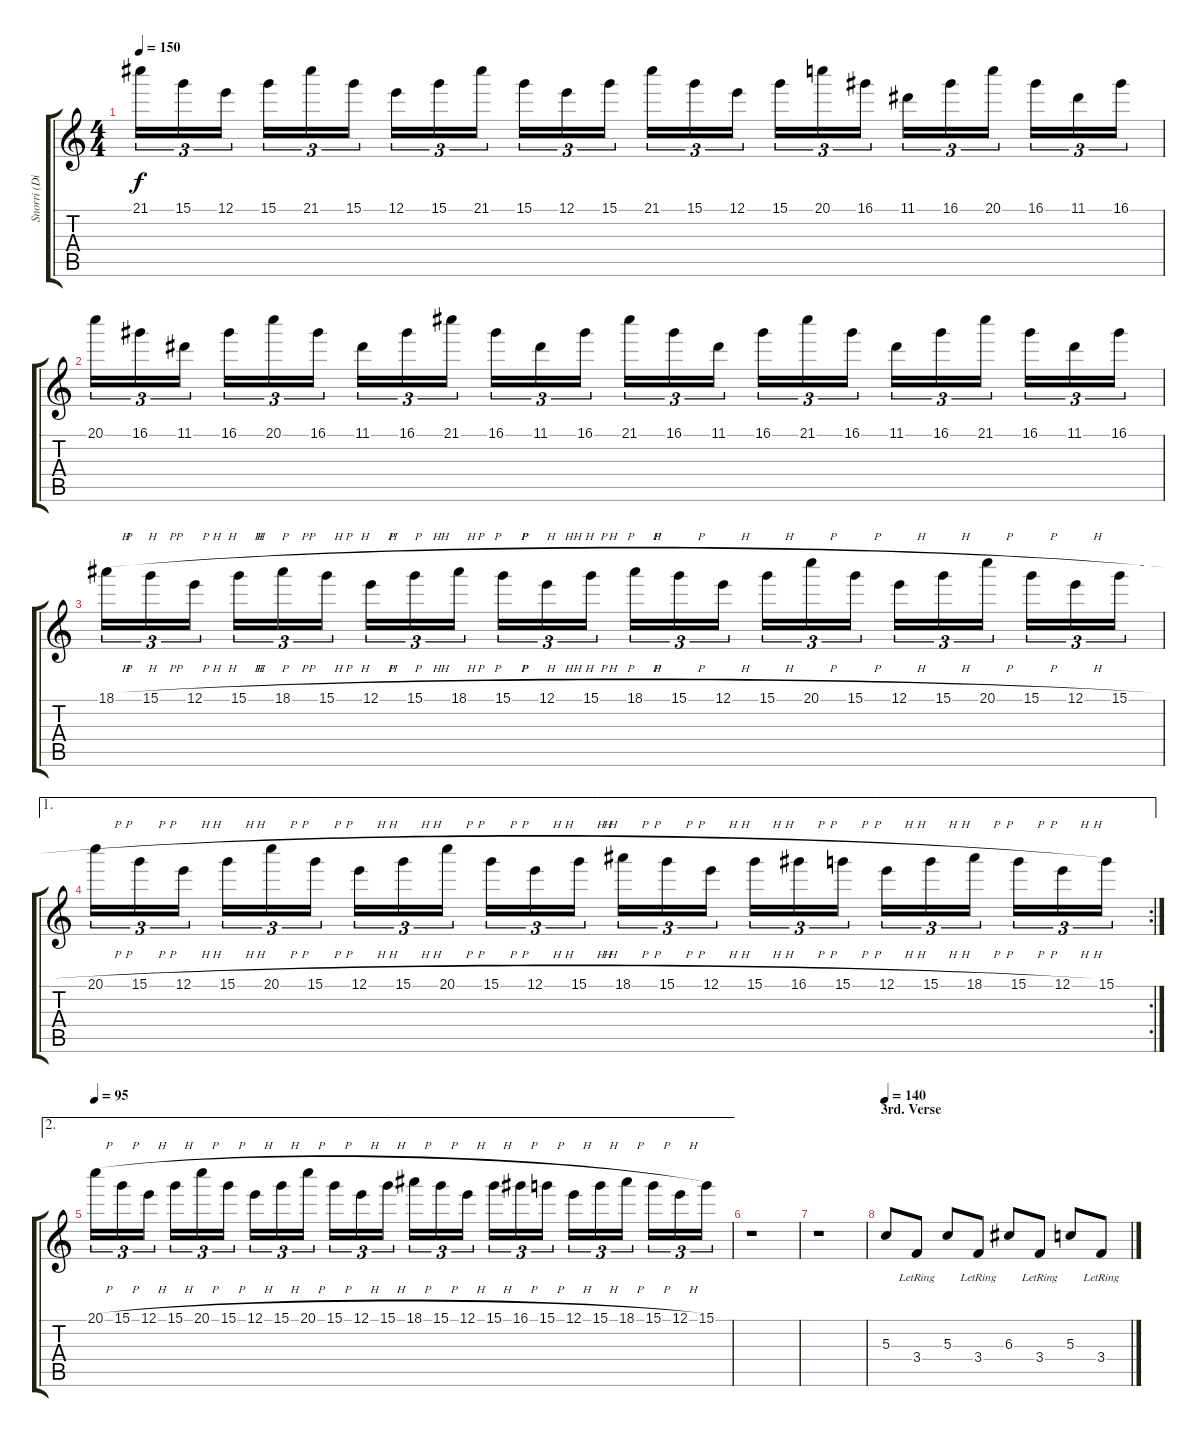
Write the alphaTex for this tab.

\track ("Snorri (Distortion)" "Snorri (Di") {instrument distortionguitar}
\staff {score tabs}
\tuning (E4 B3 G3 D3 A2 E2) {hide}
\ts (4 4)
\tempo 150
\clef g2
\ks c
21.1.16{tu (3 2) dy f} 15.1.16{tu (3 2)} 12.1.16{tu (3 2)} 15.1.16{tu (3 2)} 21.1.16{tu (3 2)} 15.1.16{tu (3 2)} 12.1.16{tu (3 2)} 15.1.16{tu (3 2)} 21.1.16{tu (3 2)} 15.1.16{tu (3 2)} 12.1.16{tu (3 2)} 15.1.16{tu (3 2)} 21.1.16{tu (3 2)} 15.1.16{tu (3 2)} 12.1.16{tu (3 2)} 15.1.16{tu (3 2)} 20.1.16{tu (3 2)} 16.1.16{tu (3 2)} 11.1.16{tu (3 2)} 16.1.16{tu (3 2)} 20.1.16{tu (3 2)} 16.1.16{tu (3 2)} 11.1.16{tu (3 2)} 16.1.16{tu (3 2)} |
20.1.16{tu (3 2)} 16.1.16{tu (3 2)} 11.1.16{tu (3 2)} 16.1.16{tu (3 2)} 20.1.16{tu (3 2)} 16.1.16{tu (3 2)} 11.1.16{tu (3 2)} 16.1.16{tu (3 2)} 21.1.16{tu (3 2)} 16.1.16{tu (3 2)} 11.1.16{tu (3 2)} 16.1.16{tu (3 2)} 21.1.16{tu (3 2)} 16.1.16{tu (3 2)} 11.1.16{tu (3 2)} 16.1.16{tu (3 2)} 21.1.16{tu (3 2)} 16.1.16{tu (3 2)} 11.1.16{tu (3 2)} 16.1.16{tu (3 2)} 21.1.16{tu (3 2)} 16.1.16{tu (3 2)} 11.1.16{tu (3 2)} 16.1.16{tu (3 2)} |
18.1{h}.16{tu (3 2)} 15.1{h}.16{tu (3 2)} 12.1{h}.16{tu (3 2)} 15.1{h}.16{tu (3 2)} 18.1{h}.16{tu (3 2)} 15.1{h}.16{tu (3 2)} 12.1{h}.16{tu (3 2)} 15.1{h}.16{tu (3 2)} 18.1{h}.16{tu (3 2)} 15.1{h}.16{tu (3 2)} 12.1{h}.16{tu (3 2)} 15.1{h}.16{tu (3 2)} 18.1{h}.16{tu (3 2)} 15.1{h}.16{tu (3 2)} 12.1{h}.16{tu (3 2)} 15.1{h}.16{tu (3 2)} 20.1{h}.16{tu (3 2)} 15.1{h}.16{tu (3 2)} 12.1{h}.16{tu (3 2)} 15.1{h}.16{tu (3 2)} 20.1{h}.16{tu (3 2)} 15.1{h}.16{tu (3 2)} 12.1{h}.16{tu (3 2)} 15.1{h}.16{tu (3 2)} |
\ae 1
\rc 2
20.1{h}.16{tu (3 2)} 15.1{h}.16{tu (3 2)} 12.1{h}.16{tu (3 2)} 15.1{h}.16{tu (3 2)} 20.1{h}.16{tu (3 2)} 15.1{h}.16{tu (3 2)} 12.1{h}.16{tu (3 2)} 15.1{h}.16{tu (3 2)} 20.1{h}.16{tu (3 2)} 15.1{h}.16{tu (3 2)} 12.1{h}.16{tu (3 2)} 15.1{h}.16{tu (3 2)} 18.1{h}.16{tu (3 2)} 15.1{h}.16{tu (3 2)} 12.1{h}.16{tu (3 2)} 15.1{h}.16{tu (3 2)} 16.1{h}.16{tu (3 2)} 15.1{h}.16{tu (3 2)} 12.1{h}.16{tu (3 2)} 15.1{h}.16{tu (3 2)} 18.1{h}.16{tu (3 2)} 15.1{h}.16{tu (3 2)} 12.1{h}.16{tu (3 2)} 15.1.16{tu (3 2)} |
\ae 2
\tempo 95
20.1{h}.16{tu (3 2)} 15.1{h}.16{tu (3 2)} 12.1{h}.16{tu (3 2)} 15.1{h}.16{tu (3 2)} 20.1{h}.16{tu (3 2)} 15.1{h}.16{tu (3 2)} 12.1{h}.16{tu (3 2)} 15.1{h}.16{tu (3 2)} 20.1{h}.16{tu (3 2)} 15.1{h}.16{tu (3 2)} 12.1{h}.16{tu (3 2)} 15.1{h}.16{tu (3 2)} 18.1{h}.16{tu (3 2)} 15.1{h}.16{tu (3 2)} 12.1{h}.16{tu (3 2)} 15.1{h}.16{tu (3 2)} 16.1{h}.16{tu (3 2)} 15.1{h}.16{tu (3 2)} 12.1{h}.16{tu (3 2)} 15.1{h}.16{tu (3 2)} 18.1{h}.16{tu (3 2)} 15.1{h}.16{tu (3 2)} 12.1{h}.16{tu (3 2)} 15.1.16{tu (3 2)} |
r.1 |
r.1 |
\section ("" "3rd. Verse")
\tempo 140
5.3.8 3.4{lr}.8 5.3.8 3.4{lr}.8 6.3.8 3.4{lr}.8 5.3.8 3.4{lr}.8
